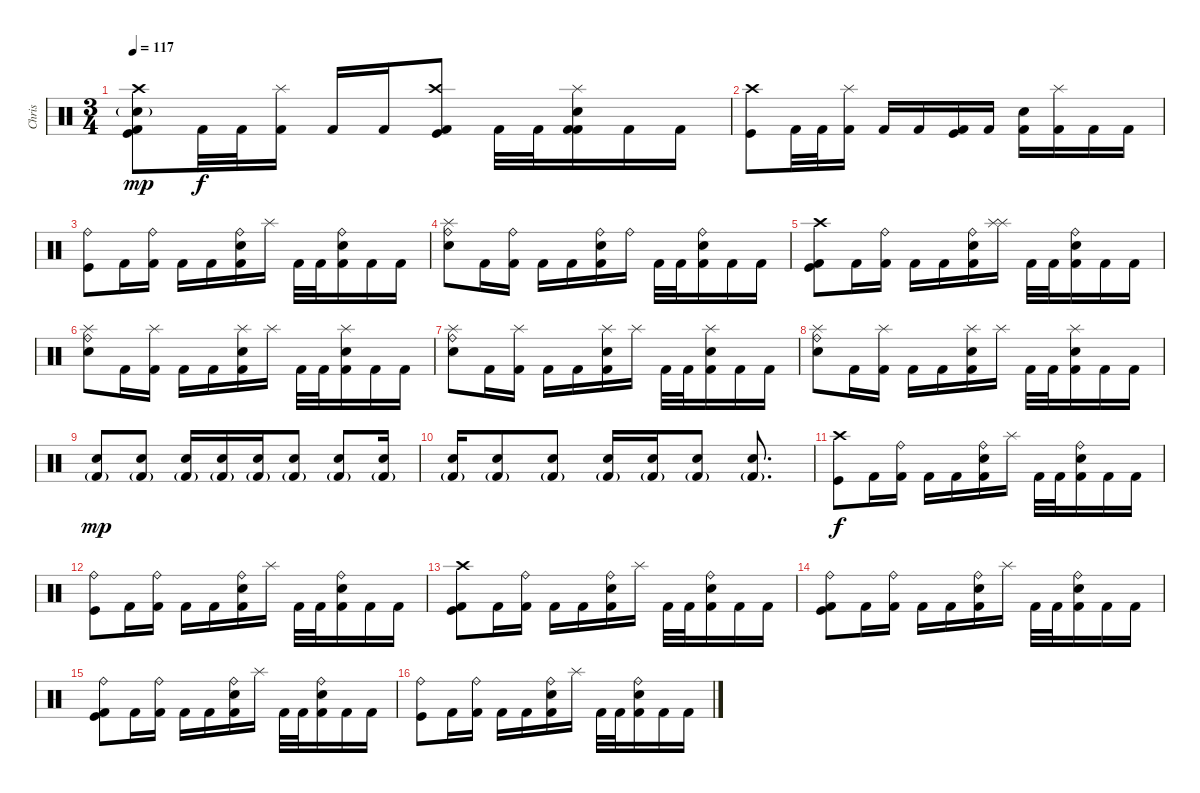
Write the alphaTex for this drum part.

\track ("Chris" "Chris") {instrument percussion}
\staff {score}
\articulation defaults
\ts (3 4)
\tempo 117
\clef neutral
\ks c
("Kick (hit) 2" "Crash high (hit)" "Kick (hit)" "Electric Snare (hit)"{g}).8{dy mp} "Kick (hit) 2".32{dy f} "Kick (hit) 2".32 ("Kick (hit) 2" "Splash (hit)").16 "Kick (hit) 2".16 "Kick (hit) 2".16 ("Kick (hit) 2" "Crash high (hit)" "Kick (hit)").8 "Kick (hit) 2".32 "Kick (hit) 2".32 ("Kick (hit) 2" "Kick (hit) 2" "Splash (hit)" "Electric Snare (hit)").16 "Kick (hit) 2".16 "Kick (hit) 2".16 |
("Crash high (hit)" "Kick (hit)").8 "Kick (hit) 2".32 "Kick (hit) 2".32 ("Kick (hit) 2" "Splash (hit)").16 "Kick (hit) 2".16 "Kick (hit) 2".16 ("Kick (hit) 2" "Kick (hit)").16 "Kick (hit) 2".16 ("Kick (hit) 2" "Electric Snare (hit)").16 ("Kick (hit) 2" "Splash (hit)").16 "Kick (hit) 2".16 "Kick (hit) 2".16 |
("Ride (bell)" "Kick (hit)").8 "Kick (hit) 2".16 ("Kick (hit) 2" "Ride (bell)").16 "Kick (hit) 2".16 "Kick (hit) 2".16 ("Kick (hit) 2" "Ride (bell)" "Electric Snare (hit)").16 "Splash (hit)".16 "Kick (hit) 2".32 "Kick (hit) 2".32 ("Kick (hit) 2" "Ride (bell)" "Electric Snare (hit)").16 "Kick (hit) 2".16 "Kick (hit) 2".16 |
("Ride (bell)" "Splash (hit)" "Snare (hit)").8 "Kick (hit) 2".16 ("Kick (hit) 2" "Ride (bell)").16 "Kick (hit) 2".16 "Kick (hit) 2".16 ("Kick (hit) 2" "Ride (bell)" "Electric Snare (hit)").16 "Ride (bell)".16 "Kick (hit) 2".32 "Kick (hit) 2".32 ("Kick (hit) 2" "Ride (bell)" "Electric Snare (hit)").16 "Kick (hit) 2".16 "Kick (hit) 2".16 |
("Crash high (hit)" "Kick (hit)" "Kick (hit) 2").8 "Kick (hit) 2".16 ("Kick (hit) 2" "Ride (bell)").16 "Kick (hit) 2".16 "Kick (hit) 2".16 ("Kick (hit) 2" "Ride (bell)" "Electric Snare (hit)").16 ("Splash (hit)" "Splash (hit)").16 "Kick (hit) 2".32 "Kick (hit) 2".32 ("Kick (hit) 2" "Ride (bell)" "Electric Snare (hit)").16 "Kick (hit) 2".16 "Kick (hit) 2".16 |
("Ride (bell)" "Splash (hit)" "Snare (hit)").8 "Kick (hit) 2".16 ("Kick (hit) 2" "Splash (hit)").16 "Kick (hit) 2".16 "Kick (hit) 2".16 ("Kick (hit) 2" "Splash (hit)" "Electric Snare (hit)").16 "Splash (hit)".16 "Kick (hit) 2".32 "Kick (hit) 2".32 ("Kick (hit) 2" "Splash (hit)" "Electric Snare (hit)").16 "Kick (hit) 2".16 "Kick (hit) 2".16 |
("Ride (bell)" "Splash (hit)" "Snare (hit)").8 "Kick (hit) 2".16 ("Kick (hit) 2" "Splash (hit)").16 "Kick (hit) 2".16 "Kick (hit) 2".16 ("Kick (hit) 2" "Splash (hit)" "Electric Snare (hit)").16 "Splash (hit)".16 "Kick (hit) 2".32 "Kick (hit) 2".32 ("Kick (hit) 2" "Splash (hit)" "Electric Snare (hit)").16 "Kick (hit) 2".16 "Kick (hit) 2".16 |
("Ride (bell)" "Splash (hit)" "Snare (hit)").8 "Kick (hit) 2".16 ("Kick (hit) 2" "Splash (hit)").16 "Kick (hit) 2".16 "Kick (hit) 2".16 ("Kick (hit) 2" "Splash (hit)" "Electric Snare (hit)").16 "Splash (hit)".16 "Kick (hit) 2".32 "Kick (hit) 2".32 ("Kick (hit) 2" "Splash (hit)" "Electric Snare (hit)").16 "Kick (hit) 2".16 "Kick (hit) 2".16 |
("Kick (hit) 2"{g} "Electric Snare (hit)").8{dy mp} ("Kick (hit) 2"{g} "Electric Snare (hit)").8 ("Kick (hit) 2"{g} "Electric Snare (hit)").16 ("Kick (hit) 2"{g} "Electric Snare (hit)").16 ("Kick (hit) 2"{g} "Electric Snare (hit)").16 ("Kick (hit) 2"{g} "Electric Snare (hit)").8 ("Kick (hit) 2"{g} "Electric Snare (hit)").8 ("Kick (hit) 2"{g} "Electric Snare (hit)").16 |
("Kick (hit) 2"{g} "Electric Snare (hit)").16 ("Kick (hit) 2"{g} "Electric Snare (hit)").8 ("Kick (hit) 2"{g} "Electric Snare (hit)").8 ("Kick (hit) 2"{g} "Electric Snare (hit)").16 ("Kick (hit) 2"{g} "Electric Snare (hit)").16 ("Kick (hit) 2"{g} "Electric Snare (hit)").8 ("Kick (hit) 2"{g} "Electric Snare (hit)").8{d} |
("Crash high (hit)" "Kick (hit)").8{dy f} "Kick (hit) 2".16 ("Kick (hit) 2" "Ride (bell)").16 "Kick (hit) 2".16 "Kick (hit) 2".16 ("Kick (hit) 2" "Ride (bell)" "Electric Snare (hit)").16 "Splash (hit)".16 "Kick (hit) 2".32 "Kick (hit) 2".32 ("Kick (hit) 2" "Ride (bell)" "Electric Snare (hit)").16 "Kick (hit) 2".16 "Kick (hit) 2".16 |
("Ride (bell)" "Kick (hit)").8 "Kick (hit) 2".16 ("Kick (hit) 2" "Ride (bell)").16 "Kick (hit) 2".16 "Kick (hit) 2".16 ("Kick (hit) 2" "Ride (bell)" "Electric Snare (hit)").16 "Splash (hit)".16 "Kick (hit) 2".32 "Kick (hit) 2".32 ("Kick (hit) 2" "Ride (bell)" "Electric Snare (hit)").16 "Kick (hit) 2".16 "Kick (hit) 2".16 |
("Crash high (hit)" "Kick (hit)" "Kick (hit) 2").8 "Kick (hit) 2".16 ("Kick (hit) 2" "Ride (bell)").16 "Kick (hit) 2".16 "Kick (hit) 2".16 ("Kick (hit) 2" "Ride (bell)" "Electric Snare (hit)").16 "Splash (hit)".16 "Kick (hit) 2".32 "Kick (hit) 2".32 ("Kick (hit) 2" "Ride (bell)" "Electric Snare (hit)").16 "Kick (hit) 2".16 "Kick (hit) 2".16 |
("Ride (bell)" "Kick (hit)" "Kick (hit) 2").8 "Kick (hit) 2".16 ("Kick (hit) 2" "Ride (bell)").16 "Kick (hit) 2".16 "Kick (hit) 2".16 ("Kick (hit) 2" "Ride (bell)" "Electric Snare (hit)").16 "Splash (hit)".16 "Kick (hit) 2".32 "Kick (hit) 2".32 ("Kick (hit) 2" "Ride (bell)" "Electric Snare (hit)").16 "Kick (hit) 2".16 "Kick (hit) 2".16 |
("Ride (bell)" "Kick (hit)" "Kick (hit) 2").8 "Kick (hit) 2".16 ("Kick (hit) 2" "Ride (bell)").16 "Kick (hit) 2".16 "Kick (hit) 2".16 ("Kick (hit) 2" "Ride (bell)" "Electric Snare (hit)").16 "Splash (hit)".16 "Kick (hit) 2".32 "Kick (hit) 2".32 ("Kick (hit) 2" "Ride (bell)" "Electric Snare (hit)").16 "Kick (hit) 2".16 "Kick (hit) 2".16 |
("Ride (bell)" "Kick (hit)").8 "Kick (hit) 2".16 ("Kick (hit) 2" "Ride (bell)").16 "Kick (hit) 2".16 "Kick (hit) 2".16 ("Kick (hit) 2" "Ride (bell)" "Electric Snare (hit)").16 "Splash (hit)".16 "Kick (hit) 2".32 "Kick (hit) 2".32 ("Kick (hit) 2" "Ride (bell)" "Electric Snare (hit)").16 "Kick (hit) 2".16 "Kick (hit) 2".16
